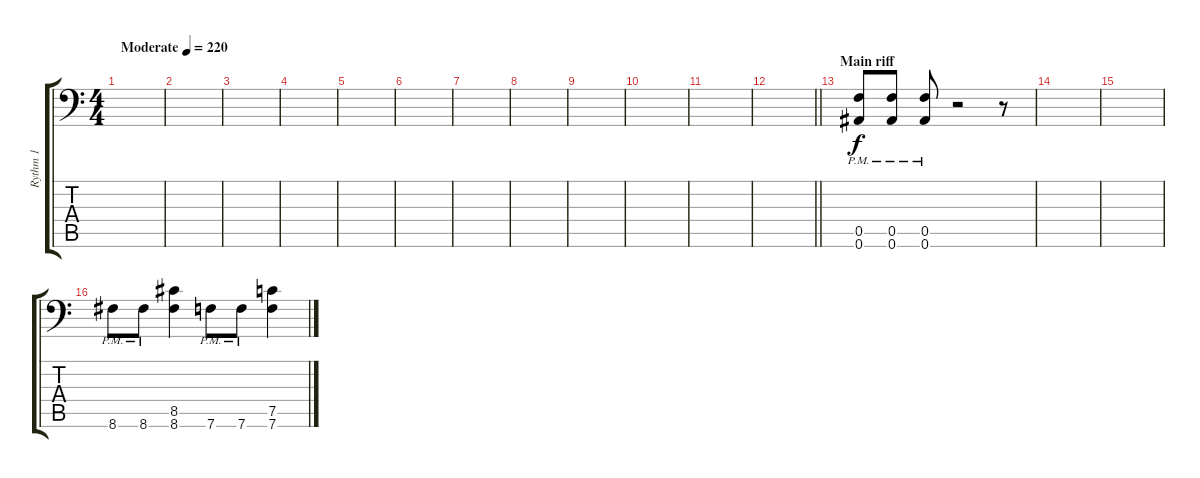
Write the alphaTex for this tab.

\track ("Rythm 1" "Rythm 1") {instrument distortionguitar}
\staff {score tabs}
\tuning (C4 G3 Eb3 Bb2 F2 Bb1) {hide}
\ts (4 4)
\tempo (220 "Moderate")
\clef f4
\ks c
|
|
|
|
|
|
|
|
|
|
|
\barLineRight lightlight
|
\section ("" "Main riff")
(0.5{pm} 0.6{pm}).8 (0.5{pm} 0.6{pm}).8 (0.5{pm} 0.6{pm}).8 r.2 r.8 |
|
|
8.6{pm}.8 8.6{pm}.8 (8.5 8.6).4 7.6{pm}.8 7.6{pm}.8 (7.5 7.6).4
